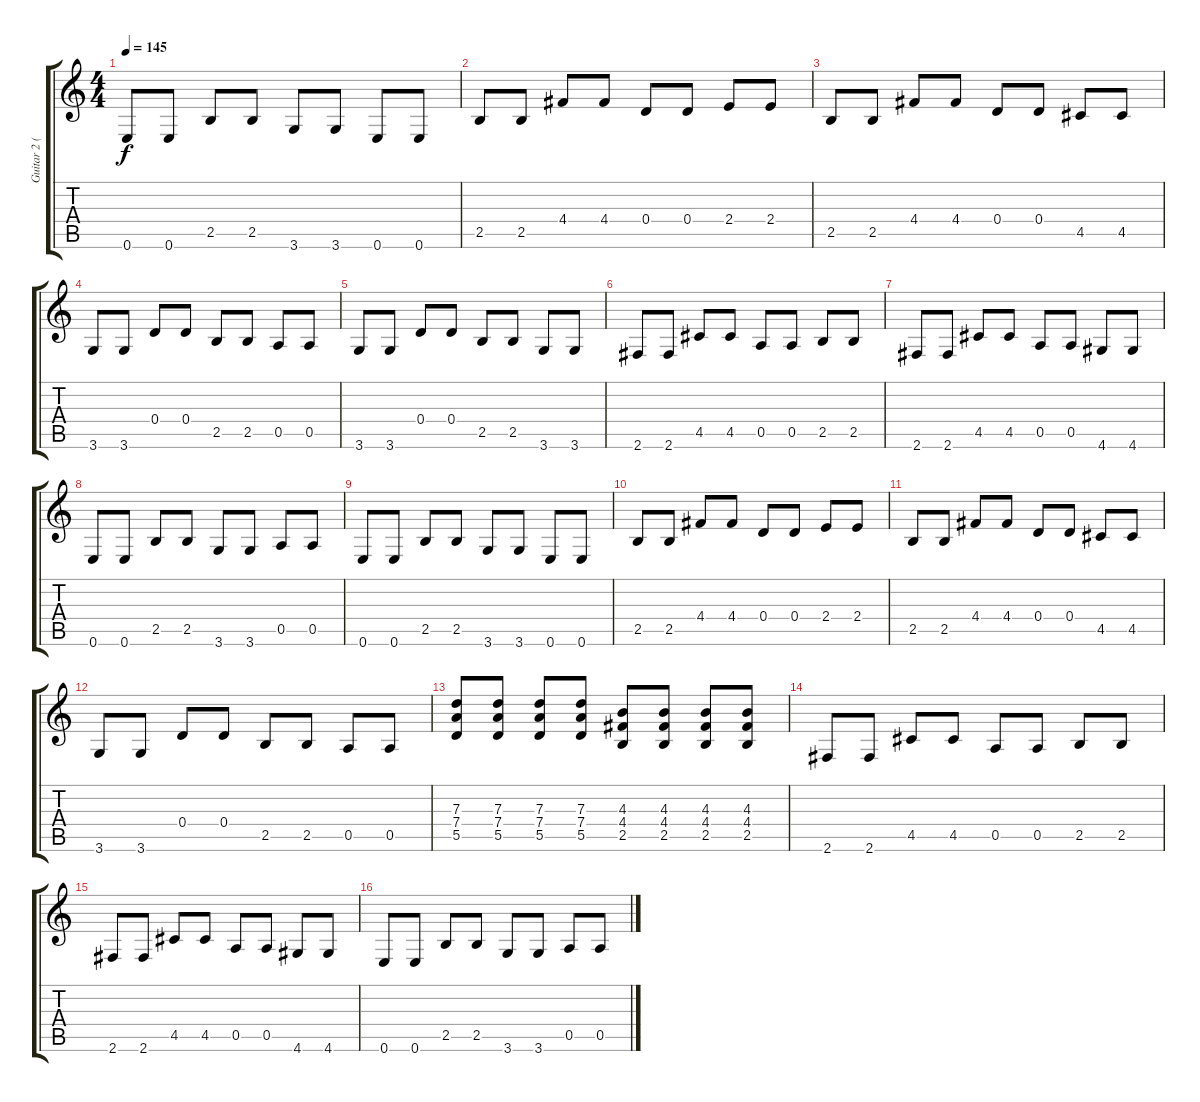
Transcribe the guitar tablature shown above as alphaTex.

\track ("Guitar 2 (Rhythm)" "Guitar 2 (") {instrument distortionguitar}
\staff {score tabs}
\tuning (E4 B3 G3 D3 A2 E2) {hide}
\ts (4 4)
\tempo 145
\clef g2
\ks c
0.6.8{dy f} 0.6.8 2.5.8 2.5.8 3.6.8 3.6.8 0.6.8 0.6.8 |
2.5.8 2.5.8 4.4.8 4.4.8 0.4.8 0.4.8 2.4.8 2.4.8 |
2.5.8 2.5.8 4.4.8 4.4.8 0.4.8 0.4.8 4.5.8 4.5.8 |
3.6.8 3.6.8 0.4.8 0.4.8 2.5.8 2.5.8 0.5.8 0.5.8 |
3.6.8 3.6.8 0.4.8 0.4.8 2.5.8 2.5.8 3.6.8 3.6.8 |
2.6.8 2.6.8 4.5.8 4.5.8 0.5.8 0.5.8 2.5.8 2.5.8 |
2.6.8 2.6.8 4.5.8 4.5.8 0.5.8 0.5.8 4.6.8 4.6.8 |
0.6.8 0.6.8 2.5.8 2.5.8 3.6.8 3.6.8 0.5.8 0.5.8 |
0.6.8 0.6.8 2.5.8 2.5.8 3.6.8 3.6.8 0.6.8 0.6.8 |
2.5.8 2.5.8 4.4.8 4.4.8 0.4.8 0.4.8 2.4.8 2.4.8 |
2.5.8 2.5.8 4.4.8 4.4.8 0.4.8 0.4.8 4.5.8 4.5.8 |
3.6.8 3.6.8 0.4.8 0.4.8 2.5.8 2.5.8 0.5.8 0.5.8 |
(7.3 7.4 5.5).8 (7.3 7.4 5.5).8 (7.3 7.4 5.5).8 (7.3 7.4 5.5).8 (4.3 4.4 2.5).8 (4.3 4.4 2.5).8 (4.3 4.4 2.5).8 (4.3 4.4 2.5).8 |
2.6.8 2.6.8 4.5.8 4.5.8 0.5.8 0.5.8 2.5.8 2.5.8 |
2.6.8 2.6.8 4.5.8 4.5.8 0.5.8 0.5.8 4.6.8 4.6.8 |
0.6.8 0.6.8 2.5.8 2.5.8 3.6.8 3.6.8 0.5.8 0.5.8
